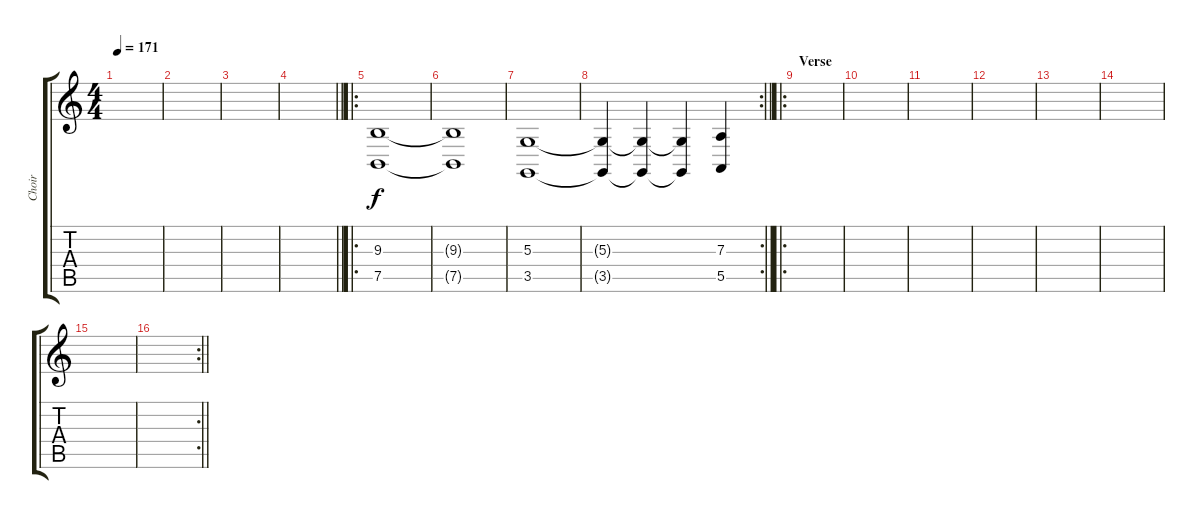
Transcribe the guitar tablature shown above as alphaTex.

\track ("Choir" "Choir") {instrument choiraahs}
\staff {score tabs}
\tuning (B3 Gb3 D3 A2 E2 B1) {hide}
\ts (4 4)
\tempo 171
\clef g2
\ks c
|
|
|
\barLineRight lightlight
|
\ro
\section ("" "")
(9.3 7.5).1{volume 8} |
(9.3{t} 7.5{t}).1 |
(5.3 3.5).1 |
\rc 2
\barLineRight lightlight
(5.3{t} 3.5{t}).4 (5.3{t} 3.5{t}).4 (5.3{t} 3.5{t}).4 (7.3 5.5).4 |
\ro
\section ("" "Verse")
|
|
|
|
|
|
|
\rc 2
\barLineRight lightlight
